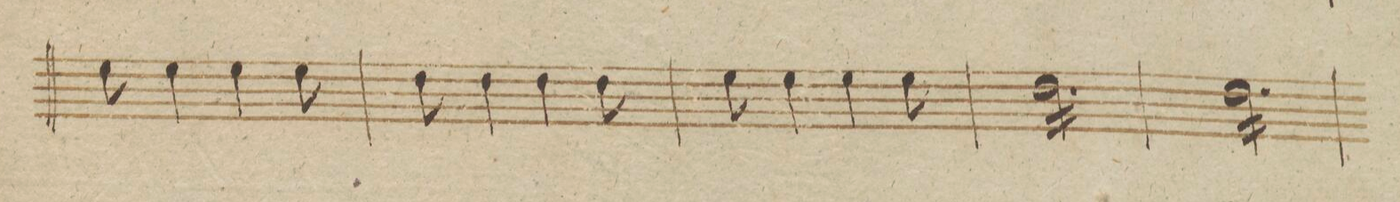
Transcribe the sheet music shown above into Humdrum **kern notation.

**kern	**dynam
*I"Violino 2do	*
*clefG2	*
*k[b-]	*
*M3/4	*
8ee\	.
4ee\	.
4ee\	.
8ee\	.
=50	=50
8dd\	.
4dd\	.
4dd\	.
8dd\	.
=51	=51
8ee\	.
4ee\	.
4ee\	.
8ee\	.
=52	=52
*tremolo	*
16dd\LL	.
16dd\	.
16dd\	.
16dd\	.
16dd\	.
16dd\	.
16dd\	.
16dd\	.
16dd\	.
16dd\	.
16dd\	.
16dd\JJ	.
=53	=53
16dd\LL	.
16dd\	.
16dd\	.
16dd\	.
16dd\	.
16dd\	.
16dd\	.
16dd\	.
16dd\	.
16dd\	.
16dd\	.
16dd\JJ	.
*Xtremolo	*
=54	=54
*-	*-
